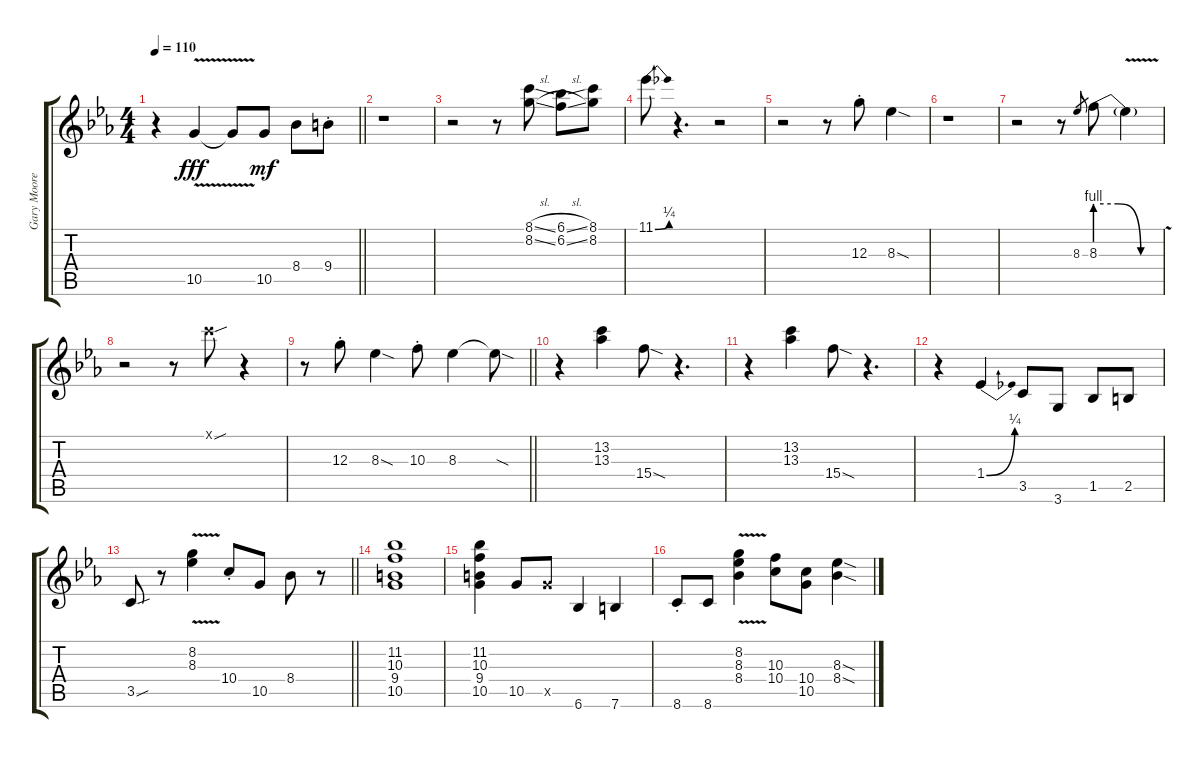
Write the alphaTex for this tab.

\track ("Gary Moore" "Gary Moore") {instrument distortionguitar}
\staff {score tabs}
\tuning (E4 B3 G3 D3 A2 E2) {hide}
\ts (4 4)
\tempo 110
\clef g2
\barLineRight lightlight
\ks eb
r.4{dy fff} 10.5{v}.4 10.5{t}.8 10.5.8{dy mf} 8.4.8 9.4{st}.8 |
r.1 |
r.2 r.8 (8.1{sl} 8.2{sl}).8 (6.1{sl} 6.2{sl}).8 (8.1 8.2).8 |
11.1{be (bend 0 0 60 1)}.8 r.4{d} r.2 |
r.2 r.8 12.3{st}.8 8.3{sod}.4 |
r.1 |
r.2 r.8 8.3.8{gr} 8.3{be (custom 0 4 20 4 40 0 60 0)}.8 8.3{v t}.4 |
r.2 r.8 8.1{sou x}.8 r.4 |
\barLineRight lightlight
r.8 12.3{st}.8 8.3{sod}.4 10.3{st}.8 8.3.4 8.3{sod t}.8 |
r.4 (13.2 13.3).4 15.4{sod}.8 r.4{d} |
r.4 (13.2 13.3).4 15.4{sod}.8 r.4{d} |
r.4 1.4{be (bend 0 0 60 1)}.4 3.5.8 3.6.8 1.5.8 2.5.8 |
\barLineRight lightlight
3.5{sou}.8 r.8 (8.2{v} 8.3{v}).4 10.4{st}.8 10.5.8 8.4.8 r.8 |
(11.2 10.3 9.4 10.5).1 |
(11.2 10.3 9.4 10.5).4 10.5.8 10.5{x}.8 6.6.4 7.6.4 |
8.6{st}.8 8.6.8 (8.2{v} 8.3{v} 8.4{v}).4 (10.3 10.4).8 (10.4 10.5).8 (8.3{sod} 8.4{sod}).4
